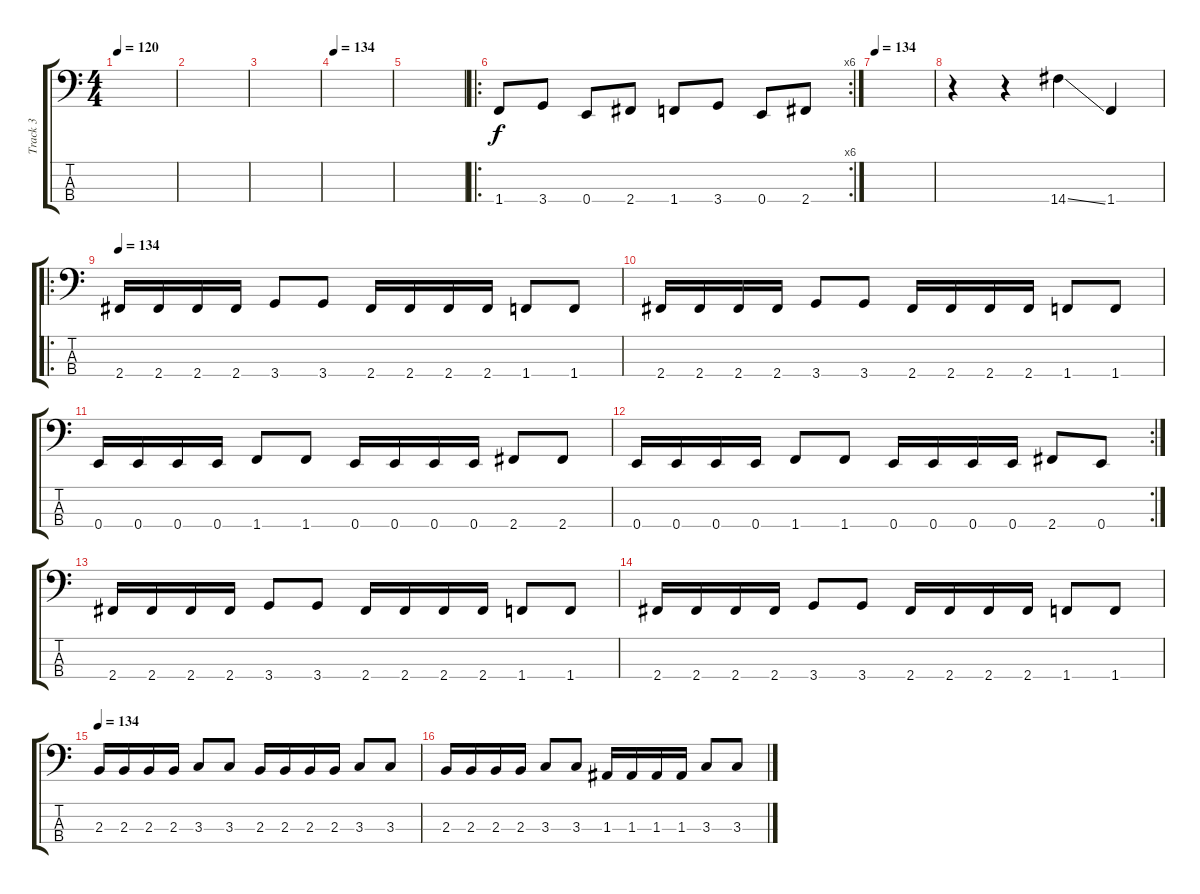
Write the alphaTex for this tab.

\track ("Track 3" "Track 3") {instrument electricbassfinger}
\staff {score tabs}
\tuning (G2 D2 A1 E1) {hide}
\ts (4 4)
\tempo 120
\tempo 115
\tempo 120
\clef f4
\ks c
|
|
|
\tempo 134
|
|
\ro
\rc 6
1.4.8 3.4.8 0.4.8 2.4.8 1.4.8 3.4.8 0.4.8 2.4.8 |
\tempo 134
|
r.4 r.4 14.4{ss}.4 1.4.4 |
\ro
\tempo 134
2.4.16 2.4.16 2.4.16 2.4.16 3.4.8 3.4.8 2.4.16 2.4.16 2.4.16 2.4.16 1.4.8 1.4.8 |
2.4.16 2.4.16 2.4.16 2.4.16 3.4.8 3.4.8 2.4.16 2.4.16 2.4.16 2.4.16 1.4.8 1.4.8 |
0.4.16 0.4.16 0.4.16 0.4.16 1.4.8 1.4.8 0.4.16 0.4.16 0.4.16 0.4.16 2.4.8 2.4.8 |
\rc 2
0.4.16 0.4.16 0.4.16 0.4.16 1.4.8 1.4.8 0.4.16 0.4.16 0.4.16 0.4.16 2.4.8 0.4.8 |
2.4.16 2.4.16 2.4.16 2.4.16 3.4.8 3.4.8 2.4.16 2.4.16 2.4.16 2.4.16 1.4.8 1.4.8 |
2.4.16 2.4.16 2.4.16 2.4.16 3.4.8 3.4.8 2.4.16 2.4.16 2.4.16 2.4.16 1.4.8 1.4.8 |
\tempo 134
2.3.16 2.3.16 2.3.16 2.3.16 3.3.8 3.3.8 2.3.16 2.3.16 2.3.16 2.3.16 3.3.8 3.3.8 |
2.3.16 2.3.16 2.3.16 2.3.16 3.3.8 3.3.8 1.3.16 1.3.16 1.3.16 1.3.16 3.3.8 3.3.8
